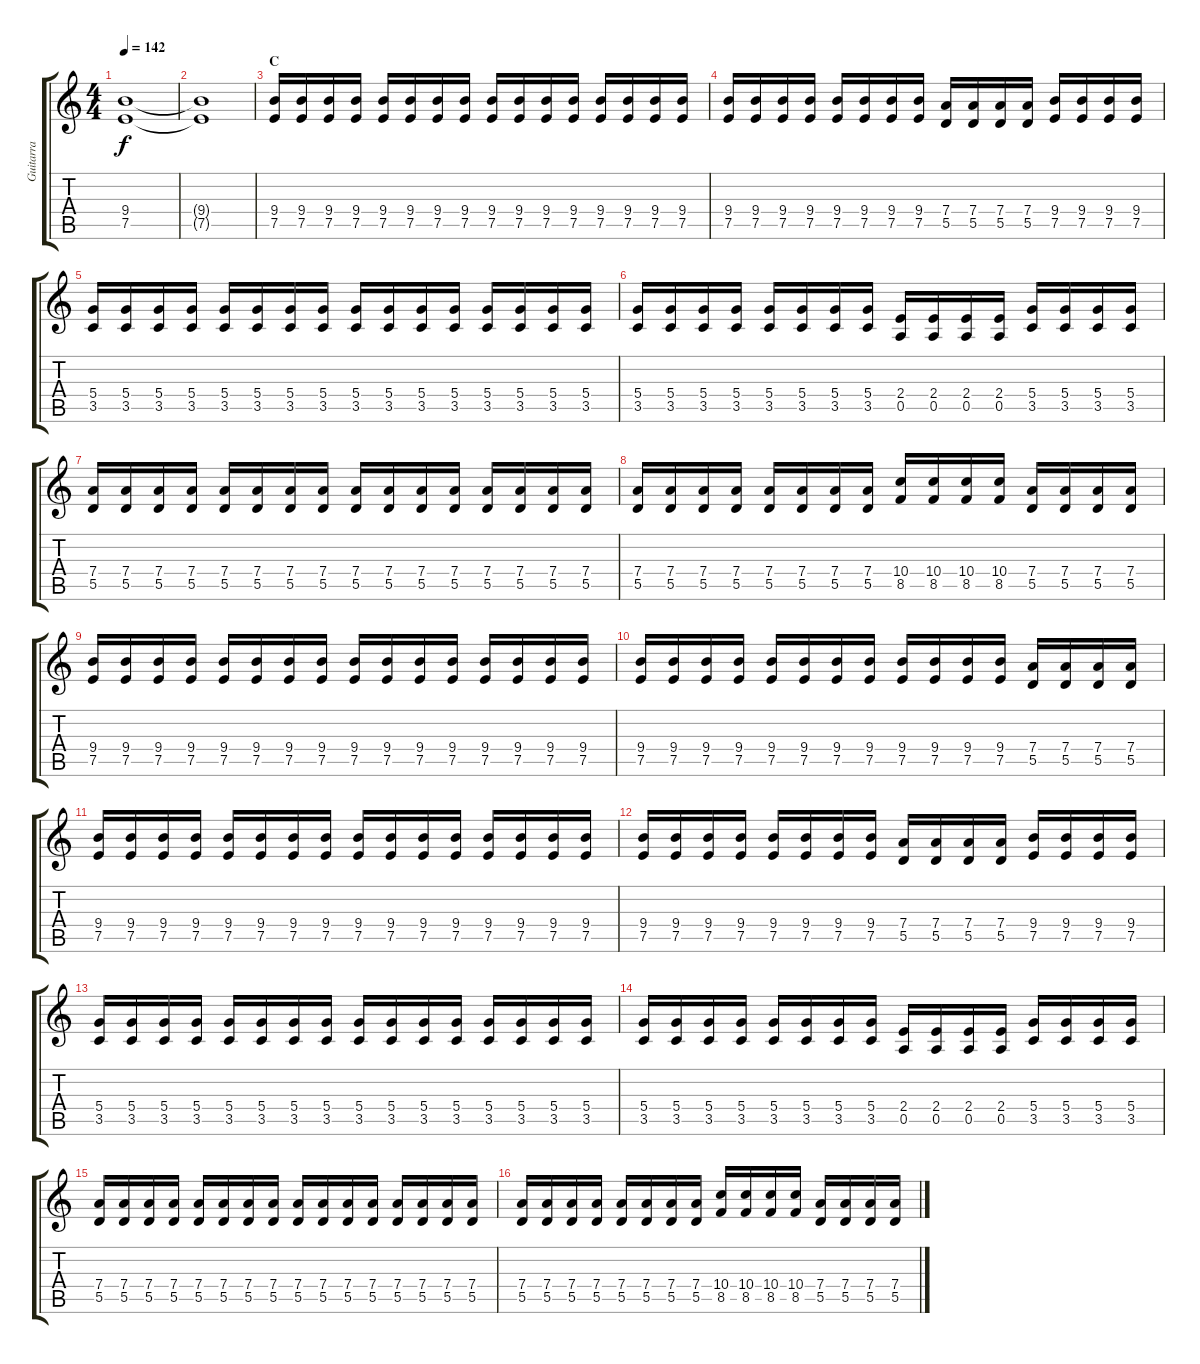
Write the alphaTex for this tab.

\track ("Guitarra" "Guitarra") {instrument distortionguitar}
\staff {score tabs}
\tuning (E4 B3 G3 D3 A2 E2) {hide}
\ts (4 4)
\tempo 142
\clef g2
\ks c
(9.4 7.5).1{dy f} |
(9.4{t} 7.5{t}).1 |
\section ("" "C")
(9.4 7.5).16 (9.4 7.5).16 (9.4 7.5).16 (9.4 7.5).16 (9.4 7.5).16 (9.4 7.5).16 (9.4 7.5).16 (9.4 7.5).16 (9.4 7.5).16 (9.4 7.5).16 (9.4 7.5).16 (9.4 7.5).16 (9.4 7.5).16 (9.4 7.5).16 (9.4 7.5).16 (9.4 7.5).16 |
(9.4 7.5).16 (9.4 7.5).16 (9.4 7.5).16 (9.4 7.5).16 (9.4 7.5).16 (9.4 7.5).16 (9.4 7.5).16 (9.4 7.5).16 (7.4 5.5).16 (7.4 5.5).16 (7.4 5.5).16 (7.4 5.5).16 (9.4 7.5).16 (9.4 7.5).16 (9.4 7.5).16 (9.4 7.5).16 |
(5.4 3.5).16 (5.4 3.5).16 (5.4 3.5).16 (5.4 3.5).16 (5.4 3.5).16 (5.4 3.5).16 (5.4 3.5).16 (5.4 3.5).16 (5.4 3.5).16 (5.4 3.5).16 (5.4 3.5).16 (5.4 3.5).16 (5.4 3.5).16 (5.4 3.5).16 (5.4 3.5).16 (5.4 3.5).16 |
(5.4 3.5).16 (5.4 3.5).16 (5.4 3.5).16 (5.4 3.5).16 (5.4 3.5).16 (5.4 3.5).16 (5.4 3.5).16 (5.4 3.5).16 (2.4 0.5).16 (2.4 0.5).16 (2.4 0.5).16 (2.4 0.5).16 (5.4 3.5).16 (5.4 3.5).16 (5.4 3.5).16 (5.4 3.5).16 |
(7.4 5.5).16 (7.4 5.5).16 (7.4 5.5).16 (7.4 5.5).16 (7.4 5.5).16 (7.4 5.5).16 (7.4 5.5).16 (7.4 5.5).16 (7.4 5.5).16 (7.4 5.5).16 (7.4 5.5).16 (7.4 5.5).16 (7.4 5.5).16 (7.4 5.5).16 (7.4 5.5).16 (7.4 5.5).16 |
(7.4 5.5).16 (7.4 5.5).16 (7.4 5.5).16 (7.4 5.5).16 (7.4 5.5).16 (7.4 5.5).16 (7.4 5.5).16 (7.4 5.5).16 (10.4 8.5).16 (10.4 8.5).16 (10.4 8.5).16 (10.4 8.5).16 (7.4 5.5).16 (7.4 5.5).16 (7.4 5.5).16 (7.4 5.5).16 |
(9.4 7.5).16 (9.4 7.5).16 (9.4 7.5).16 (9.4 7.5).16 (9.4 7.5).16 (9.4 7.5).16 (9.4 7.5).16 (9.4 7.5).16 (9.4 7.5).16 (9.4 7.5).16 (9.4 7.5).16 (9.4 7.5).16 (9.4 7.5).16 (9.4 7.5).16 (9.4 7.5).16 (9.4 7.5).16 |
(9.4 7.5).16 (9.4 7.5).16 (9.4 7.5).16 (9.4 7.5).16 (9.4 7.5).16 (9.4 7.5).16 (9.4 7.5).16 (9.4 7.5).16 (9.4 7.5).16 (9.4 7.5).16 (9.4 7.5).16 (9.4 7.5).16 (7.4 5.5).16 (7.4 5.5).16 (7.4 5.5).16 (7.4 5.5).16 |
(9.4 7.5).16 (9.4 7.5).16 (9.4 7.5).16 (9.4 7.5).16 (9.4 7.5).16 (9.4 7.5).16 (9.4 7.5).16 (9.4 7.5).16 (9.4 7.5).16 (9.4 7.5).16 (9.4 7.5).16 (9.4 7.5).16 (9.4 7.5).16 (9.4 7.5).16 (9.4 7.5).16 (9.4 7.5).16 |
(9.4 7.5).16 (9.4 7.5).16 (9.4 7.5).16 (9.4 7.5).16 (9.4 7.5).16 (9.4 7.5).16 (9.4 7.5).16 (9.4 7.5).16 (7.4 5.5).16 (7.4 5.5).16 (7.4 5.5).16 (7.4 5.5).16 (9.4 7.5).16 (9.4 7.5).16 (9.4 7.5).16 (9.4 7.5).16 |
(5.4 3.5).16 (5.4 3.5).16 (5.4 3.5).16 (5.4 3.5).16 (5.4 3.5).16 (5.4 3.5).16 (5.4 3.5).16 (5.4 3.5).16 (5.4 3.5).16 (5.4 3.5).16 (5.4 3.5).16 (5.4 3.5).16 (5.4 3.5).16 (5.4 3.5).16 (5.4 3.5).16 (5.4 3.5).16 |
(5.4 3.5).16 (5.4 3.5).16 (5.4 3.5).16 (5.4 3.5).16 (5.4 3.5).16 (5.4 3.5).16 (5.4 3.5).16 (5.4 3.5).16 (2.4 0.5).16 (2.4 0.5).16 (2.4 0.5).16 (2.4 0.5).16 (5.4 3.5).16 (5.4 3.5).16 (5.4 3.5).16 (5.4 3.5).16 |
(7.4 5.5).16 (7.4 5.5).16 (7.4 5.5).16 (7.4 5.5).16 (7.4 5.5).16 (7.4 5.5).16 (7.4 5.5).16 (7.4 5.5).16 (7.4 5.5).16 (7.4 5.5).16 (7.4 5.5).16 (7.4 5.5).16 (7.4 5.5).16 (7.4 5.5).16 (7.4 5.5).16 (7.4 5.5).16 |
(7.4 5.5).16 (7.4 5.5).16 (7.4 5.5).16 (7.4 5.5).16 (7.4 5.5).16 (7.4 5.5).16 (7.4 5.5).16 (7.4 5.5).16 (10.4 8.5).16 (10.4 8.5).16 (10.4 8.5).16 (10.4 8.5).16 (7.4 5.5).16 (7.4 5.5).16 (7.4 5.5).16 (7.4 5.5).16
